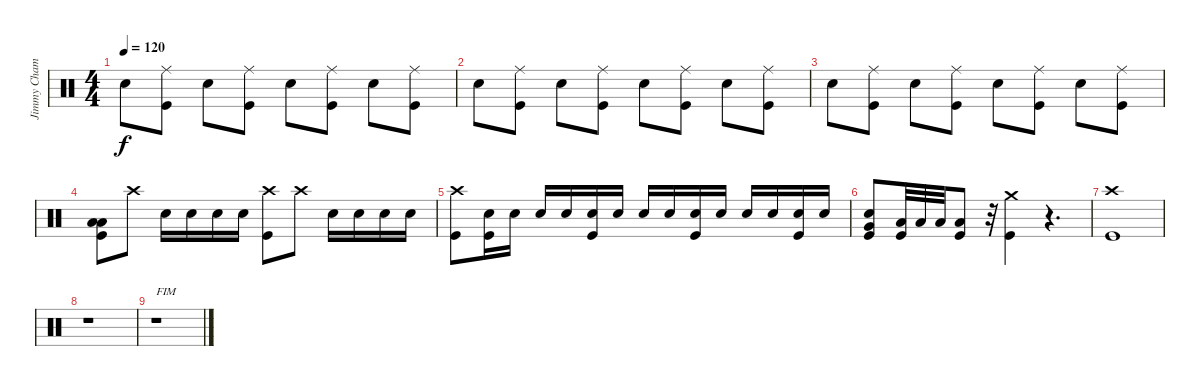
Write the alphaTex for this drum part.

\track ("Jimmy Chamberlin" "Jimmy Cham") {instrument percussion}
\staff {score}
\articulation defaults
\ts (4 4)
\tempo 120
\clef neutral
\ks c "Snare (hit) 2".8{bu 30 dy f}
("Kick (hit)" "Ride (middle)").8 "Snare (hit) 2".8 ("Kick (hit)" "Ride (middle)").8 "Snare (hit) 2".8 ("Kick (hit)" "Ride (middle)").8 "Snare (hit) 2".8{bu 30} ("Kick (hit)" "Ride (middle)").8 |
"Snare (hit) 2".8{bu 30} ("Kick (hit)" "Ride (middle)").8 "Snare (hit) 2".8 ("Kick (hit)" "Ride (middle)").8 "Snare (hit) 2".8 ("Kick (hit)" "Ride (middle)").8 "Snare (hit) 2".8{bu 30} ("Kick (hit)" "Ride (middle)").8 |
"Snare (hit) 2".8{bu 30} ("Kick (hit)" "Ride (middle)").8 "Snare (hit) 2".8 ("Kick (hit)" "Ride (middle)").8 "Snare (hit) 2".8 ("Kick (hit)" "Ride (middle)").8 "Snare (hit) 2".8{bu 30} ("Kick (hit)" "Ride (middle)").8 |
("Kick (hit)" "Low Tom (hit)" "Low Tom (hit)").8{bu 60} "Crash high (hit)".8 "Snare (hit) 2".16 "Snare (hit) 2".16 "Snare (hit) 2".16 "Snare (hit) 2".16 ("Kick (hit)" "Crash high (hit)").8 "Crash high (hit)".8 "Snare (hit) 2".16 "Snare (hit) 2".16 "Snare (hit) 2".16 "Snare (hit) 2".16 |
("Kick (hit)" "Crash high (hit)").8 ("Kick (hit)" "Snare (hit) 2").16 "Snare (hit) 2".16 "Snare (hit) 2".16 "Snare (hit) 2".16 ("Kick (hit)" "Snare (hit) 2").16 "Snare (hit) 2".16 "Snare (hit) 2".16 "Snare (hit) 2".16 ("Kick (hit)" "Snare (hit) 2").16 "Snare (hit) 2".16 "Snare (hit) 2".16 "Snare (hit) 2".16 ("Kick (hit)" "Snare (hit) 2").16 "Snare (hit) 2".16 |
("Kick (hit)" "Snare (hit) 2" "Very Low Tom (hit)").8 ("Kick (hit)" "Low Tom (hit)").32 "Low Tom (hit)".32 "Low Tom (hit)".32 ("Kick (hit)" "Low Tom (hit)").8 r.32 ("Kick (hit)" "Crash medium (hit)").4 r.4{d} |
("Kick (hit)" "Crash high (hit)").1 |
r.1 |
r.1{txt "FIM"}
